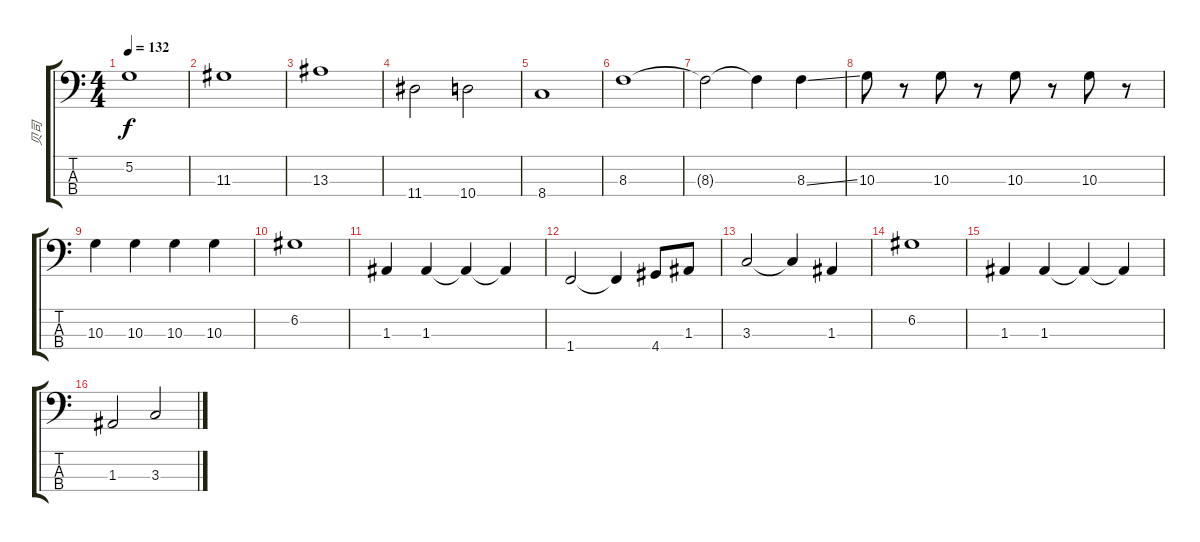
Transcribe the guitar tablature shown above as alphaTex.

\track ("贝司" "贝司") {instrument acousticbass}
\staff {score tabs}
\tuning (G2 D2 A1 E1) {hide}
\ts (4 4)
\tempo 132
\clef f4
\ks c
5.2.1{dy f} |
11.3.1 |
13.3.1 |
11.4.2 10.4.2 |
8.4.1 |
8.3.1 |
8.3{t}.2 8.3{t}.4 8.3{ss}.4 |
10.3.8 r.8 10.3.8 r.8 10.3.8 r.8 10.3.8 r.8 |
10.3.4 10.3.4 10.3.4 10.3.4 |
6.2.1 |
1.3.4 1.3.4 1.3{t}.4 1.3{t}.4 |
1.4.2 1.4{t}.4 4.4.8 1.3.8 |
3.3.2 3.3{t}.4 1.3.4 |
6.2.1 |
1.3.4 1.3.4 1.3{t}.4 1.3{t}.4 |
1.3.2 3.3.2
